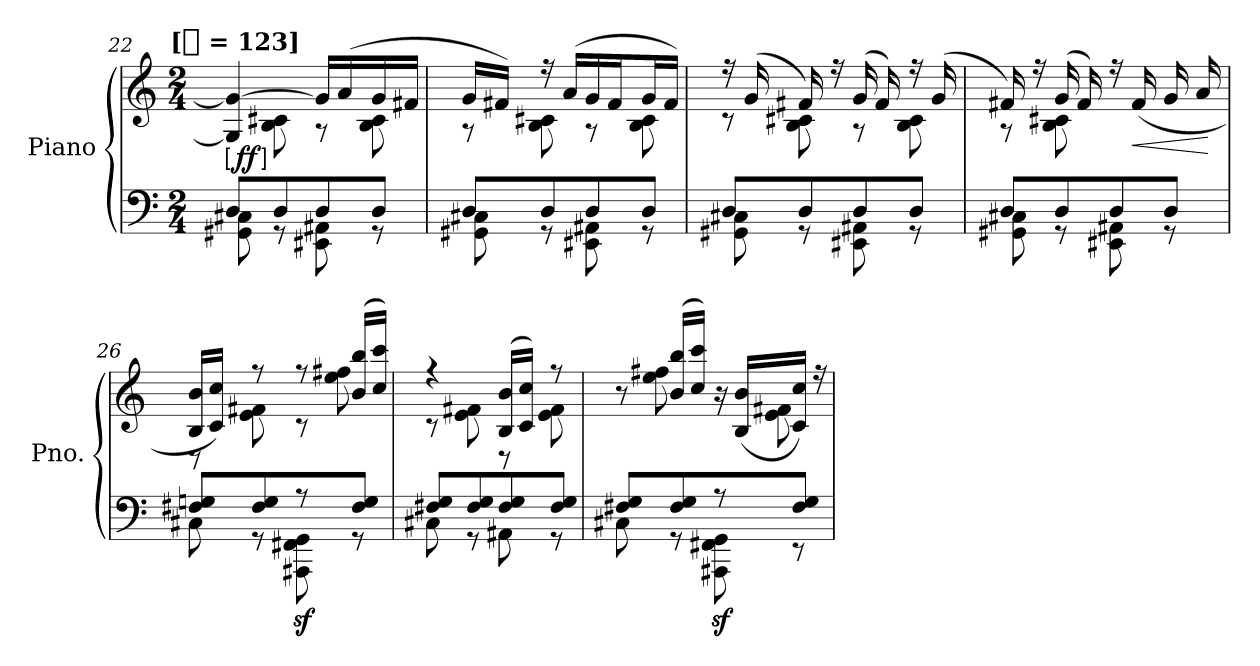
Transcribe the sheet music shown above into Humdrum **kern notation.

**kern	**kern	**dynam
*part1	*part1	*part1
*staff2	*staff1	*staff1/2
*I"Piano	*	*
*I'Pno.	*	*
*clefF4	*clefG2	*
*k[]	*k[]	*
*C:	*C:	*
!!LO:TX:omd:t=[[quarter] = 123]
*M2/4	*M2/4	*
*MM123	*MM123	*
=22	=22	=22
*^	*^	*
!	!	!	!	!LO:DY:ed=brack
8DL	8GG#X 8C#X	4G] 4g_	8ryy	f f
8D	8r	.	8B 8c#X	.
8D	8EE#X 8AA#X	16gLL]	8r	.
.	.	(16a	.	.
8DJ	8r	16g	8B 8c#	.
.	.	16f#XJJ	.	.
=23	=23	=23	=23	=23
8DL	8GG#X 8C#X	16gLL	8r	.
.	.	16f#XJJ)	.	.
8D	8r	16rff	8B 8c#X	.
.	.	(16aLL	.	.
8D	8EE#X 8AA#X	16g	8r	.
.	.	16f#J	.	.
8DJ	8r	16gL	8B 8c#	.
.	.	16f#JJ)	.	.
=24	=24	=24	=24	=24
8DL	8GG#X 8C#X	16rff	8rc	.
.	.	(16g	.	.
8D	8r	16f#X)	8B 8c#X	.
.	.	16rff	.	.
8D	8EE#X 8AA#X	(16g	8r	.
.	.	16f#)	.	.
8DJ	8r	16rff	8B 8c#	.
.	.	(>16g	.	.
=25	=25	=25	=25	=25
8DL	8GG#X 8C#X	16f#X)	8r	.
.	.	16rff	.	.
8D	8r	(16g	8B 8c#X	.
.	.	16f#)	.	.
8D	8EE#X 8AA#X	16rff	4ryy	.
!	!	!	!	!LO:HP:b
.	.	(>16f#	.	<
8DJ	8r	16g	.	.
.	.	16a	.	.
*v	*v	*	*	*
*	*v	*v	*
.	.	[
=26	=26	=26
*^	*^	*
8F#X 8GnL	8C#X	16B 16bLL	8r	.
.	.	16c 16ccJJ)	.	.
8F# 8G	8r	8rff	8e 8f#X	.
8r	8AAA#Xz< 8FF#Xz< 8GGz<	8rff	8rc	.
8F# 8GJ	8r	(16b 16bbLL	8ee 8ff#X	.
.	.	16cc 16cccJJ)	.	.
=27	=27	=27	=27	=27
8F#X 8GL	8C#X	4rff	8rc	.
8F# 8G	8r	.	8e 8f#X	.
8F# 8G	8AA#X	(16B 16bLL	8r	.
.	.	16c 16ccJJ)	.	.
8F# 8GJ	8r	8rff	8e 8f#	.
=28	=28	=28	=28	=28
8F#X 8GL	8C#X	8r	8ryy	.
8F# 8G	8r	(16b 16bbLL	8ee 8ff#X	.
.	.	16cc 16cccJJ)	.	.
8r	8AAA#Xz< 8FF#Xz< 8GGz<	16r	8ryy	.
.	.	(>16B 16bLL	.	.
8F# 8GJ	8r	16c 16ccJJ)	8e 8f#X	.
.	.	16r	.	.
*v	*v	*	*	*
*	*v	*v	*
=	=	=
*-	*-	*-
